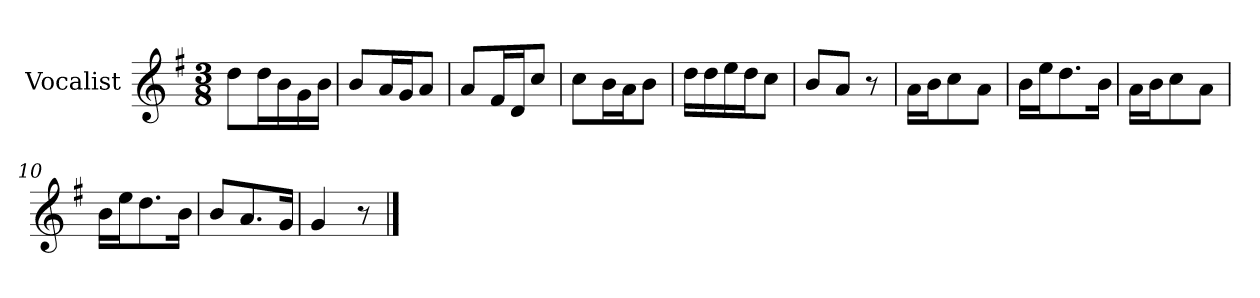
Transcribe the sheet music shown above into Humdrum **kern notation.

**kern
*part1
*staff1
*I"Vocalist
*k[f#]
*G:
*M3/8
=1
8ddL
16ddL
16b
16g
16bJJ
=2
8bL
16aL
16gJ
8aJ
=3
8aL
16f#L
16dJ
8ccJ
=4
8ccL
16bL
16aJ
8bJ
=5
16ddLL
16dd
16ee
16ddJ
8ccJ
=6
8bL
8aJ
8r
=7
16aLL
16bJ
8cc
8aJ
=8
16bLL
16eeJ
8.dd
16bJk
=9
16aLL
16bJ
8cc
8aJ
=10
16bLL
16eeJ
8.dd
16bJk
=11
8bL
8.a
16gJk
=12
4g
8r
==
*-
